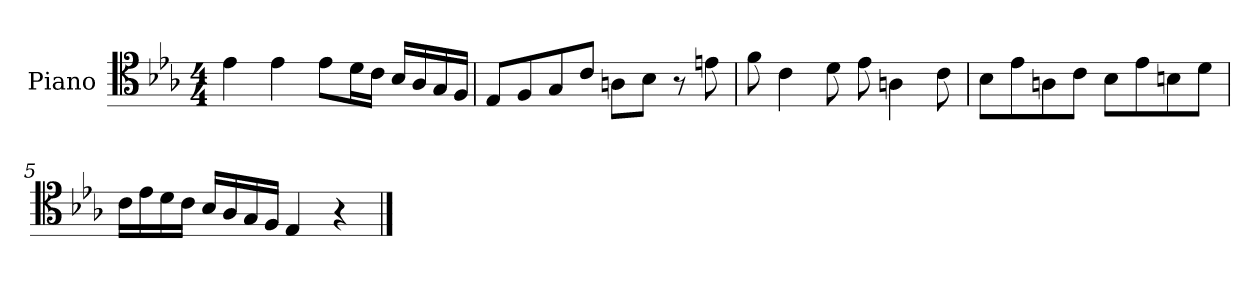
**kern
*part1
*staff1
*I"Piano
*I'Pno
*clefC4
*k[b-e-a-]
*E-:
*M4/4
=1
4e-\
4e-\
8e-\L
16d\L
16c\JJ
16B-/LL
16A-/
16G/
16F/JJ
=2
8E-/L
8F/
8G/
8c/J
8An\L
8B-\J
8r
8en\
=3
8f\
4c\
8d\
8e-\
4An\
8c\
=4
8B-\L
8e-\
8An\
8c\J
8B-\L
8e-\
8Bn\
8d\J
=5
16c\LL
16e-\
16d\
16c\JJ
16B-/LL
16A-/
16G/
16F/JJ
4E-/
4r
==
*-
